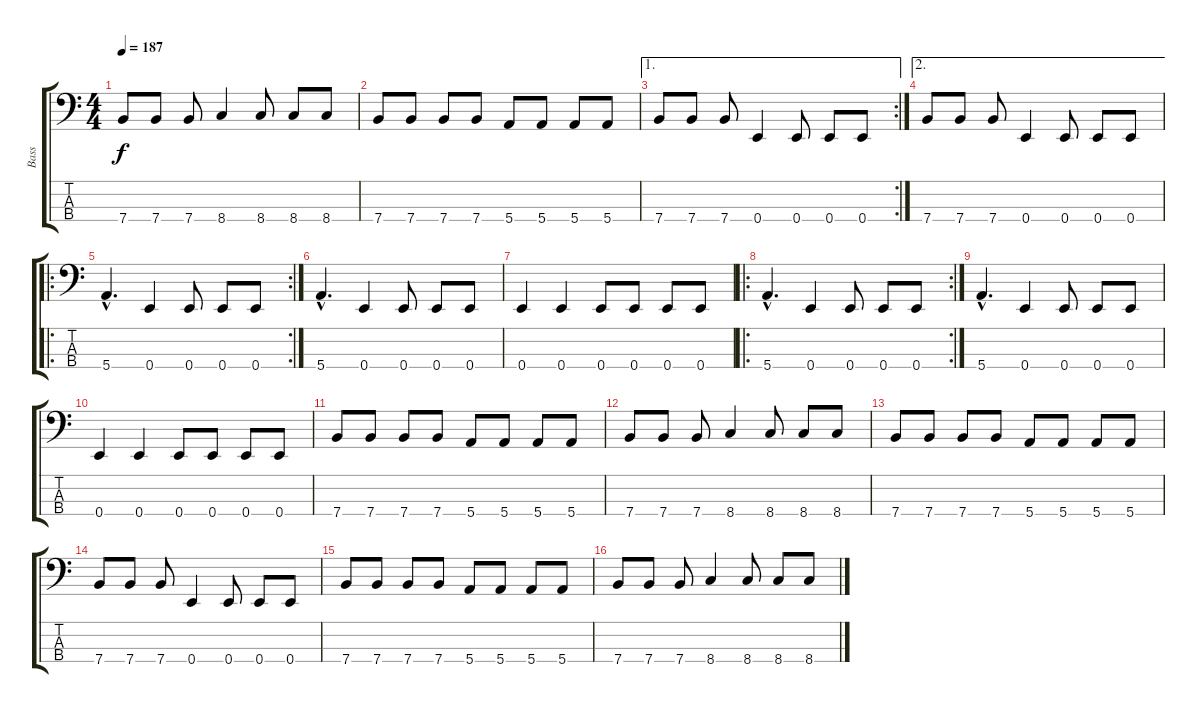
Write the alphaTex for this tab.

\track ("Bass" "Bass") {instrument electricbasspick}
\staff {score tabs}
\tuning (G2 D2 A1 E1) {hide}
\ts (4 4)
\tempo 187
\clef f4
\ks c
7.4.8{dy f} 7.4.8 7.4.8 8.4.4 8.4.8 8.4.8 8.4.8 |
7.4.8 7.4.8 7.4.8 7.4.8 5.4.8 5.4.8 5.4.8 5.4.8 |
\ae 1
\rc 2
7.4.8 7.4.8 7.4.8 0.4.4 0.4.8 0.4.8 0.4.8 |
\ae 2
7.4.8 7.4.8 7.4.8 0.4.4 0.4.8 0.4.8 0.4.8 |
\ro
\rc 2
5.4{hac}.4{d} 0.4.4 0.4.8 0.4.8 0.4.8 |
5.4{hac}.4{d} 0.4.4 0.4.8 0.4.8 0.4.8 |
0.4.4 0.4.4 0.4.8 0.4.8 0.4.8 0.4.8 |
\ro
\rc 2
5.4{hac}.4{d} 0.4.4 0.4.8 0.4.8 0.4.8 |
5.4{hac}.4{d} 0.4.4 0.4.8 0.4.8 0.4.8 |
0.4.4 0.4.4 0.4.8 0.4.8 0.4.8 0.4.8 |
7.4.8 7.4.8 7.4.8 7.4.8 5.4.8 5.4.8 5.4.8 5.4.8 |
7.4.8 7.4.8 7.4.8 8.4.4 8.4.8 8.4.8 8.4.8 |
7.4.8 7.4.8 7.4.8 7.4.8 5.4.8 5.4.8 5.4.8 5.4.8 |
7.4.8 7.4.8 7.4.8 0.4.4 0.4.8 0.4.8 0.4.8 |
7.4.8 7.4.8 7.4.8 7.4.8 5.4.8 5.4.8 5.4.8 5.4.8 |
7.4.8 7.4.8 7.4.8 8.4.4 8.4.8 8.4.8 8.4.8
